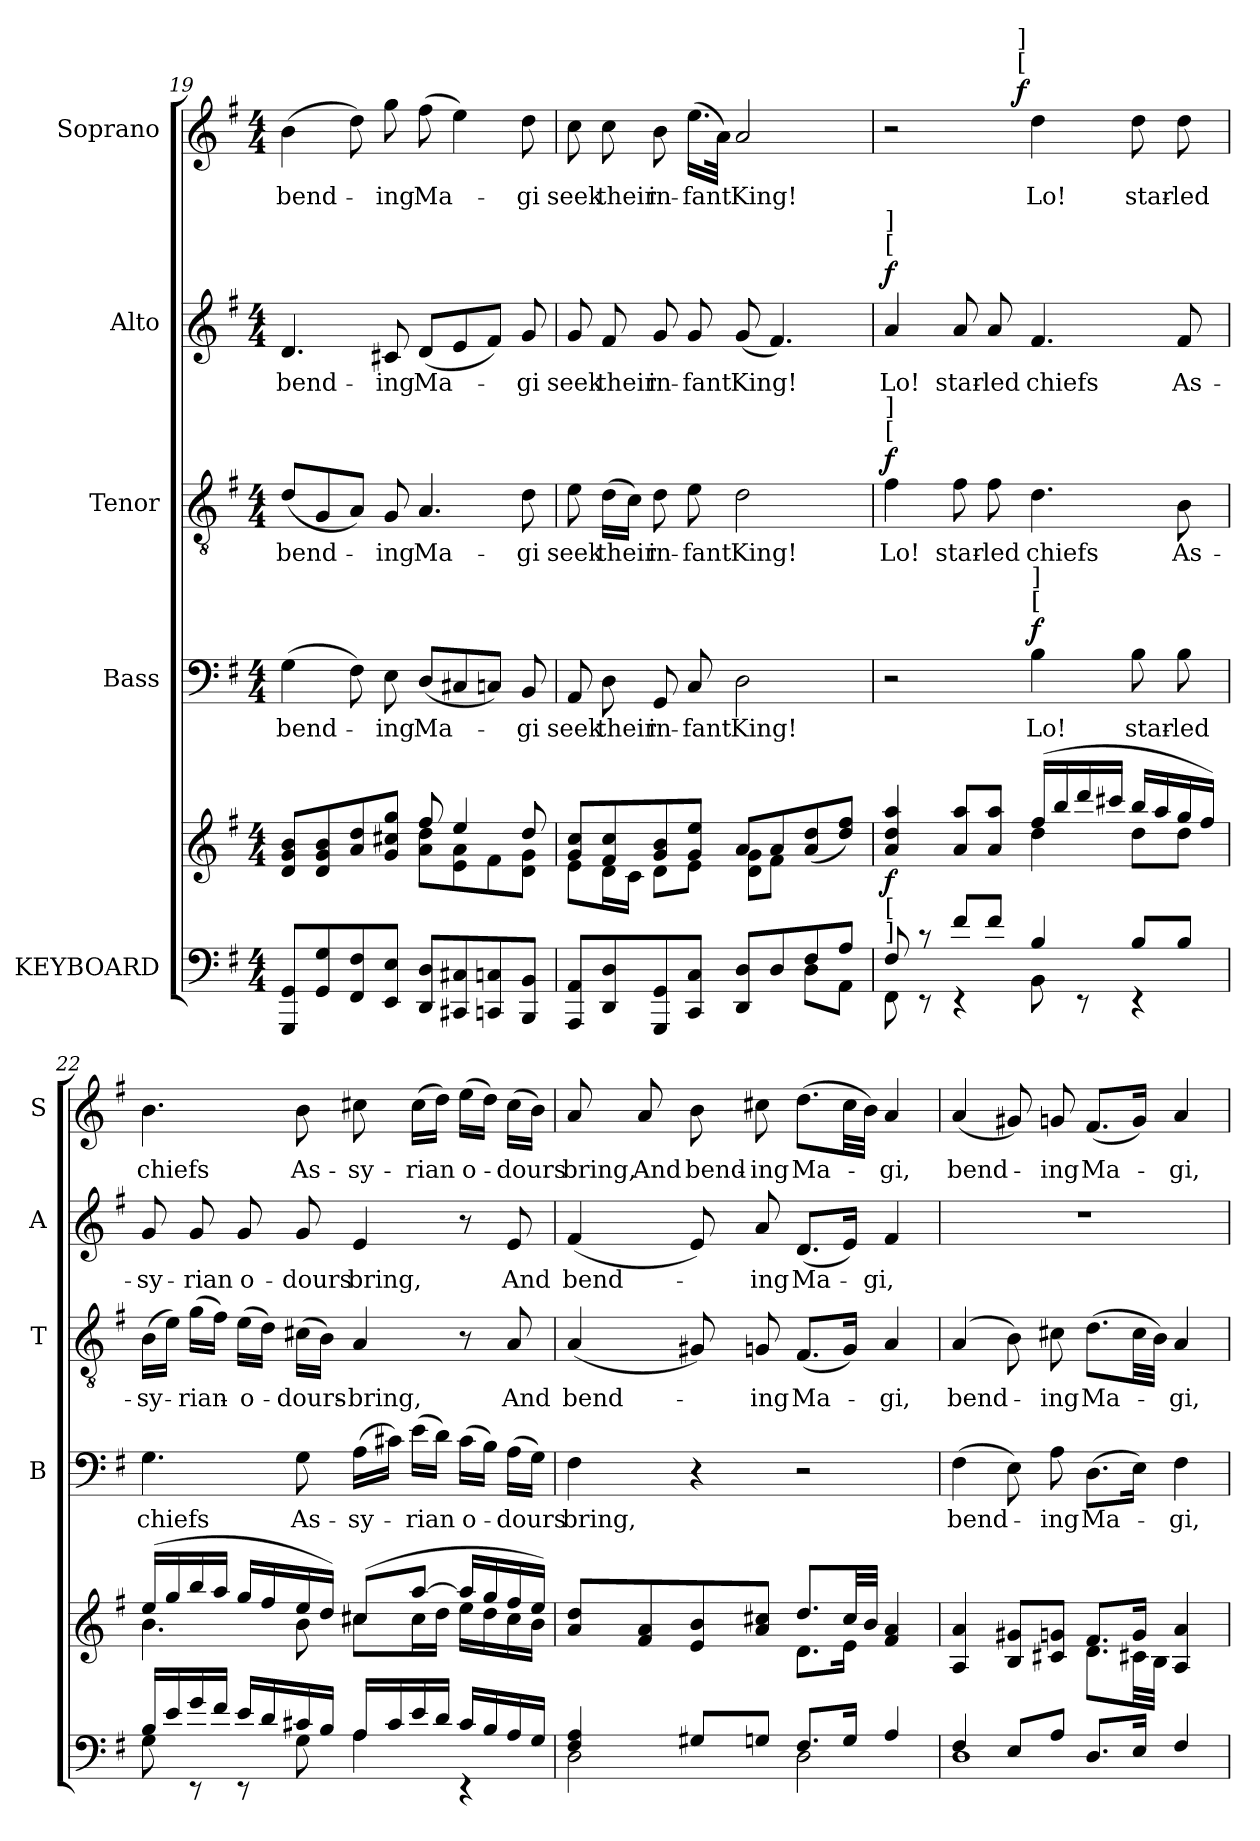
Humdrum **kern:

**kern	**kern	**dynam	**kern	**text	**dynam	**kern	**text	**dynam	**kern	**text	**dynam	**kern	**text	**dynam
*part5	*part5	*part5	*part4	*part4	*part4	*part3	*part3	*part3	*part2	*part2	*part2	*part1	*part1	*part1
*staff6	*staff5	*staff5/6	*staff4	*staff4	*staff4	*staff3	*staff3	*staff3	*staff2	*staff2	*staff2	*staff1	*staff1	*staff1
*I"KEYBOARD	*	*	*I"Bass	*	*	*I"Tenor	*	*	*I"Alto	*	*	*I"Soprano	*	*
*	*	*	*I'B	*	*	*I'T	*	*	*I'A	*	*	*I'S	*	*
*clefF4	*clefG2	*	*clefF4	*	*	*clefGv2	*	*	*clefG2	*	*	*clefG2	*	*
*k[f#]	*k[f#]	*	*k[f#]	*	*	*k[f#]	*	*	*k[f#]	*	*	*k[f#]	*	*
*G:	*G:	*	*G:	*	*	*G:	*	*	*G:	*	*	*G:	*	*
*M4/4	*M4/4	*	*M4/4	*	*	*M4/4	*	*	*M4/4	*	*	*M4/4	*	*
=19	=19	=19	=19	=19	=19	=19	=19	=19	=19	=19	=19	=19	=19	=19
*	*^	*	*	*	*	*	*	*	*	*	*	*	*	*
8GGG/ 8GG/L	8d/ 8g/ 8b/L	2ryy	.	(4G\	bend-	.	(8d/L	bend-	.	4.d/	bend-	.	(4b\	bend-	.
8GG/ 8G/	8d/ 8g/ 8b/	.	.	.	.	.	8G/	.	.	.	.	.	.	.	.
8FF#/ 8F#/	8a/ 8dd/	.	.	8F#\)	.	.	8A/J)	.	.	.	.	.	8dd\)	.	.
8EE/ 8E/J	8g/ 8cc#X/ 8gg/J	.	.	8E\	-ing	.	8G/	-ing	.	8c#X/	-ing	.	8gg\	-ing	.
8DD/ 8D/L	8ff#/	8a\ 8dd\L	.	(8D/L	Ma-	.	4.A/	Ma-	.	(8d/L	Ma-	.	(8ff#\	Ma-	.
8CC#X/ 8C#X/	4ee/	8e\ 8a\	.	8C#X/	.	.	.	.	.	8e/	.	.	4ee\)	.	.
8CCn/ 8Cn/	.	8f#\	.	8Cn/J)	.	.	.	.	.	8f#/J)	.	.	.	.	.
8BBB/ 8BB/J	8dd/	8d\ 8g\J	.	8BB/	-gi	.	8d\	-gi	.	8g/	-gi	.	8dd\	-gi	.
!!LO:PB:g=z
=20	=20	=20	=20	=20	=20	=20	=20	=20	=20	=20	=20	=20	=20	=20	=20
*^	*	*	*	*	*	*	*	*	*	*	*	*	*	*	*
8AAA/ 8AA/L	2.ryy	8g/ 8cc/L	8e\L	.	8AA/	seek	.	8e\	seek	.	8g/	seek	.	8cc\	seek	.
8DD/ 8D/	.	8f#/ 8cc/	16d\L	.	8D\	their	.	(16d\LL	their	.	8f#/	their	.	8cc\	their	.
.	.	.	16c\JJ	.	.	.	.	16c\JJ)	.	.	.	.	.	.	.	.
8GGG/ 8GG/	.	8g/ 8b/	8d\L	.	8GG/	in-	.	8d\	in-	.	8g/	in-	.	8b\	in-	.
8CC/ 8C/J	.	8g/ 8ee/J	8e\J	.	8C/	-fant	.	8e\	-fant	.	8g/	-fant	.	(16.ee\LL	-fant	.
.	.	.	.	.	.	.	.	.	.	.	.	.	.	32a\JJk)	.	.
8DD/ 8D/L	.	8a/L	8d\ 8g\L	.	2D\	King!	.	2d\	King!	.	(8g/	King!	.	2a/	King!	.
8D/	.	8a/	8f#\J	.	.	.	.	.	.	.	4.f#/)	.	.	.	.	.
8F#/	8D\L	(8a/ 8dd/	4ryy	.	.	.	.	.	.	.	.	.	.	.	.	.
8A/J	8AA\J	8dd/ 8ff#/J)	.	.	.	.	.	.	.	.	.	.	.	.	.	.
=21	=21	=21	=21	=21	=21	=21	=21	=21	=21	=21	=21	=21	=21	=21	=21	=21
!	!	!	!	!	!	!	!	!	!	!	!LO:TX:a:t=[	!	!	!	!	!
!	!	!	!	!	!	!	!	!	!	!	!LO:TX:a:t=]	!	!	!	!	!
!	!	!	!	!	!	!	!	!LO:TX:a:t=[	!	!	!	!	!	!	!	!
!	!	!	!	!	!	!	!	!LO:TX:a:t=]	!	!	!	!	!	!	!	!
!	!	!LO:TX:b:t=[	!	!	!	!	!	!	!	!	!	!	!	!	!	!
!	!	!LO:TX:b:t=]	!	!	!	!	!	!	!	!	!	!	!	!	!	!
!	!	!	!	!LO:DY:b	!	!	!	!	!	!LO:DY:a	!	!	!LO:DY:a	!	!	!
*	*	*	*	*	*	*	*	*	*	*	*	*	*	*^	*	*
8F#/	8FF#\	4a/ 4dd/ 4aa/	2ryy	f	2r	.	.	4f#\	Lo!	f	4a/	Lo!	f	2r	4...ryy	.	.
8rc	8rEE	.	.	.	.	.	.	.	.	.	.	.	.	.	.	.	.
8f#/L	4rEE	8a/ 8aa/L	.	.	.	.	.	8f#\	star-	.	8a/	star-	.	.	.	.	.
8f#/J	.	8a/ 8aa/J	.	.	.	.	.	8f#\	-led	.	8a/	-led	.	.	.	.	.
!	!	!	!	!	!	!	!	!	!	!	!	!	!	!	!LO:TX:a:t=[	!	!
!	!	!	!	!	!	!	!	!	!	!	!	!	!	!	!LO:TX:a:t=]	!	!
!	!	!	!	!	!	!	!	!	!	!	!	!	!	!	!	!	!LO:DY:a
.	.	.	.	.	.	.	.	.	.	.	.	.	.	.	2ryy	.	f
!	!	!	!	!	!LO:TX:a:t=[	!	!	!	!	!	!	!	!	!	!	!	!
!	!	!	!	!	!LO:TX:a:t=]	!	!	!	!	!	!	!	!	!	!	!	!
!	!	!	!	!	!	!	!LO:DY:a	!	!	!	!	!	!	!	!	!	!
4B/	8BB\	(16ff#/LL	4dd\	.	4B\	Lo!	f	4.d\	chiefs	.	4.f#/	chiefs	.	4dd\	.	Lo!	.
.	.	16bb/	.	.	.	.	.	.	.	.	.	.	.	.	.	.	.
.	8rEE	16ddd/	.	.	.	.	.	.	.	.	.	.	.	.	.	.	.
.	.	16ccc#X/JJ	.	.	.	.	.	.	.	.	.	.	.	.	.	.	.
8B/L	4rEE	16bb/LL	8dd\L	.	8B\	star-	.	.	.	.	.	.	.	8dd\	.	star-	.
.	.	16aa/	.	.	.	.	.	.	.	.	.	.	.	.	.	.	.
8B/J	.	16gg/	8dd\J	.	8B\	-led	.	8B\	As-	.	8f#/	As-	.	8dd\	.	-led	.
.	.	16ff#/JJ)	.	.	.	.	.	.	.	.	.	.	.	.	.	.	.
.	.	.	.	.	.	.	.	.	.	.	.	.	.	.	32ryy	.	.
*	*	*	*	*	*	*	*	*	*	*	*	*	*	*v	*v	*	*
!!LO:LB:g=z
=22	=22	=22	=22	=22	=22	=22	=22	=22	=22	=22	=22	=22	=22	=22	=22	=22
16B/LL	8G\	(16ee/LL	4.b\	.	4.G\	chiefs	.	(16B\LL	-sy-	.	8g/	-sy-	.	4.b\	chiefs	.
16e/	.	16gg/	.	.	.	.	.	16e\JJ)	.	.	.	.	.	.	.	.
16g/	8rEE	16bb/	.	.	.	.	.	(16g\LL	-rian-	.	8g/	-rian	.	.	.	.
16f#/JJ	.	16aa/JJ	.	.	.	.	.	16f#\JJ)	.	.	.	.	.	.	.	.
16e/LL	8rEE	16gg/LL	.	.	.	.	.	(16e\LL	-o-	.	8g/	o-	.	.	.	.
16d/	.	16ff#/	.	.	.	.	.	16d\JJ)	.	.	.	.	.	.	.	.
16c#X/	8G\	16ee/	8b\	.	8G\	As-	.	(16c#X\LL	-dours-	.	8g/	-dours	.	8b\	As-	.
16B/JJ	.	16dd/JJ)	.	.	.	.	.	16B\JJ)	.	.	.	.	.	.	.	.
16A/LL	4A\	(8cc#X/L	8cc#\L	.	(16A\LL	-sy-	.	4A/	-bring,	.	4e/	bring,	.	8cc#X\	-sy-	.
16c#/	.	.	.	.	16c#X\JJ)	.	.	.	.	.	.	.	.	.	.	.
16e/	.	[>8aa/J	16cc#\L	.	(16e\LL	-rian	.	.	.	.	.	.	.	(16cc#\LL	-rian	.
16d/JJ	.	.	16dd\JJ	.	16d\JJ)	.	.	.	.	.	.	.	.	16dd\JJ)	.	.
16c#/LL	4rEE	16aa/LL]	16ee\LL	.	(16c#\LL	o-	.	8r	.	.	8r	.	.	(16ee\LL	o-	.
16B/	.	16gg/	16dd\	.	16B\JJ)	.	.	.	.	.	.	.	.	16dd\JJ)	.	.
16A/	.	16ff#/	16cc#\	.	(16A\LL	-dours	.	8A/	And	.	8e/	And	.	(16cc#\LL	-dours	.
16G/JJ	.	16ee/JJ)	16b\JJ	.	16G\JJ)	.	.	.	.	.	.	.	.	16b\JJ)	.	.
=23	=23	=23	=23	=23	=23	=23	=23	=23	=23	=23	=23	=23	=23	=23	=23	=23
4F#/ 4A/	2D\	8a/ 8dd/L	2ryy	.	4F#\	bring,	.	(4A/	bend-	.	(4f#/	bend-	.	8a/	bring,	.
.	.	8f#/ 8a/	.	.	.	.	.	.	.	.	.	.	.	8a/	And	.
8G#X/L	.	8e/ 8b/	.	.	4r	.	.	8G#X/)	.	.	8e/)	.	.	8b\	bend-	.
8Gn/J	.	8a/ 8cc#X/J	.	.	.	.	.	8Gn/	-ing	.	8a/	-ing	.	8cc#X\	-ing	.
8.F#/L	2D\	8.dd/L	8.d\L	.	2r	.	.	(8.F#/L	Ma-	.	(8.d/L	Ma-	.	(8.dd\L	Ma-	.
16G/Jk	.	32cc#/LL	16e\Jk	.	.	.	.	16G/Jk)	.	.	16e/Jk)	.	.	32cc#\LL	.	.
.	.	32b/JJJ	.	.	.	.	.	.	.	.	.	.	.	32b\JJJ)	.	.
4A/	.	4f#/ 4a/	4ryy	.	.	.	.	4A/	-gi,	.	4f#/	-gi,	.	4a/	-gi,	.
=24	=24	=24	=24	=24	=24	=24	=24	=24	=24	=24	=24	=24	=24	=24	=24	=24
4F#/	1D	4A/ 4a/	2ryy	.	(4F#\	bend-	.	(4A/	bend-	.	1r	.	.	(4a/	bend-	.
8E/L	.	8B/ 8g#X/L	.	.	8E\)	.	.	8B\)	.	.	.	.	.	8g#X/)	.	.
8A/J	.	8c#X/ 8gn/J	.	.	8A\	-ing	.	8c#X\	-ing	.	.	.	.	8gn/	-ing	.
8.D/L	.	8.f#/L	8.d\L	.	(8.D\L	Ma-	.	(8.d\L	Ma-	.	.	.	.	(8.f#/L	Ma-	.
16E/Jk	.	16g/Jk	32c#X\LL	.	16E\Jk)	.	.	32c#\LL	.	.	.	.	.	16g/Jk)	.	.
.	.	.	32B\JJJ	.	.	.	.	32B\JJJ)	.	.	.	.	.	.	.	.
4F#/	.	4A/ 4a/	4ryy	.	4F#\	-gi,	.	4A/	-gi,	.	.	.	.	4a/	-gi,	.
*v	*v	*	*	*	*	*	*	*	*	*	*	*	*	*	*	*
*	*v	*v	*	*	*	*	*	*	*	*	*	*	*	*	*
=	=	=	=	=	=	=	=	=	=	=	=	=	=	=
*-	*-	*-	*-	*-	*-	*-	*-	*-	*-	*-	*-	*-	*-	*-
